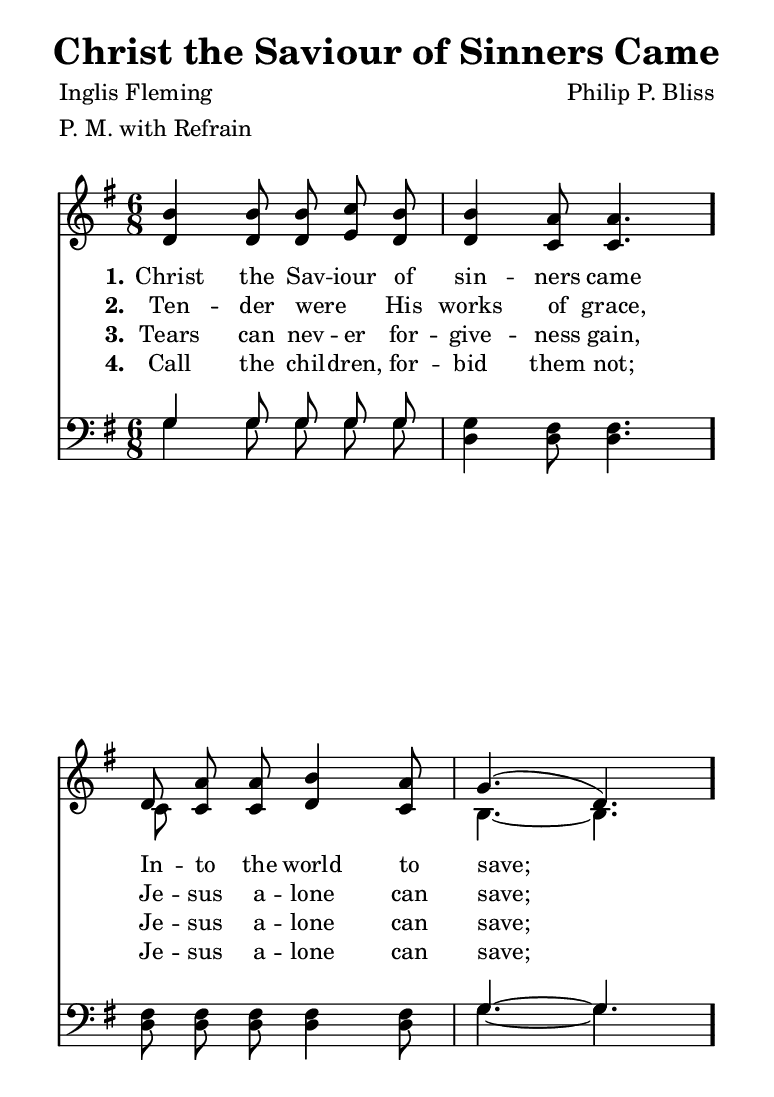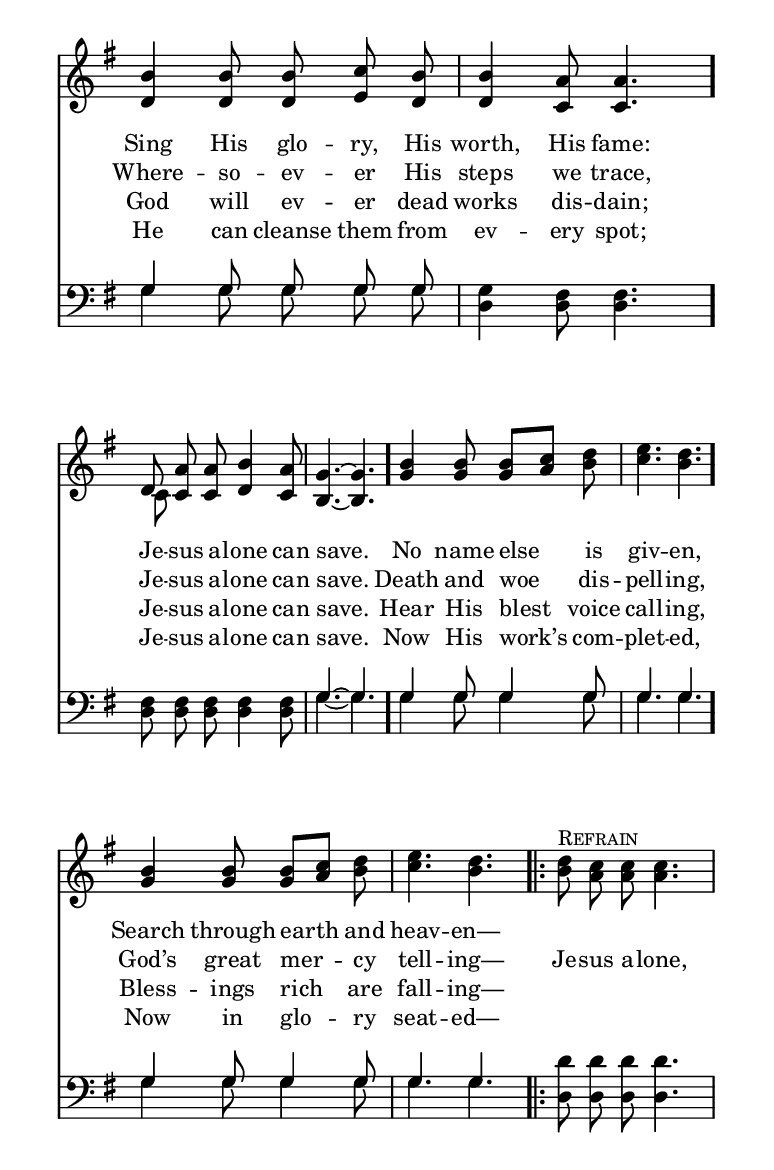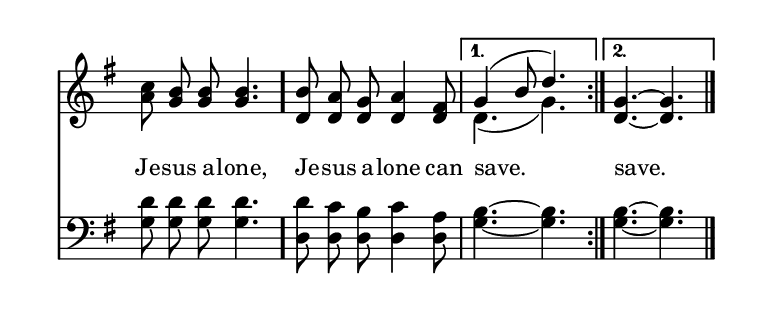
\include "common/global.ily"
\paper {
  \include "common/paper.ily"
}

\header{
  %children
  hymnnumber = "332"
  title = "Christ the Saviour of Sinners Came"
  tunename = "Wonderful Words of Life"
  meter = "P. M. with Refrain"
  poet = "Inglis Fleming" % see https://hymnary.org/text/christ_the_savior_of_sinners_came
  composer = "Philip P. Bliss" % see https://hymnary.org/tune/sing_them_over_again_to_me_bliss
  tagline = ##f
}

global = {
  \include "common/overrides.ily"
  \override Staff.TimeSignature.style = #'numbered
  \time 6/8
  \override Score.MetronomeMark.transparent = ##t % hide all fermata changes too
  \tempo 4=80
  \key g \major
  \autoBeamOff
}

patternA = { c4 c8 c c c | c4 c8 c4. }
patternB = { c8 c c c4 c8 | c4. c }
patternC = { c4 c8 c8[ c] c | c4. c }
patternD = { c4 c8 c4 c8 | c4. c }
patternE = { c8 c c c4. }
patternF = { c8 c c c4 c8 }

notesSoprano = {
\global
\relative c'' {

  \changePitch \patternA { b b b c b | b a a }
  \changePitch \patternB { d, a' a b a | g( d) }
  \changePitch \patternA { b' b b c b | b a a }
  \changePitch \patternB { d, a' a b a | g ~ g }
  \changePitch \patternC { b b b c d | e d }
  \changePitch \patternC { b b b c d | e d } \bar ".|:-||"

  \repeat volta 2 {
    \changePitch \patternE { d^\markup { \small \caps "Refrain" } c c c | c b b b }
    \changePitch \patternF { b a g a fis | }
  } \alternative {
    { g4( b8 d4.) }
    { g,4. ~ g }
  }

  \bar "|."

}
}

notesAlto = {
\global
\relative e' {

  \changePitch \patternA { d d d e d | d c c }
  \changePitch \patternB { c c c d c | b ~ b }
  \changePitch \patternA { d d d e d | d c c }
  \changePitch \patternB { c c c d c | b ~ b }
  \changePitch \patternC { g' g g a b | c b }
  \changePitch \patternC { g g g a b | c b }

  \repeat volta 2 {
    \changePitch \patternE { b a a a | a g g g }
    \changePitch \patternF { d d d d d | }
  } \alternative {
    { d4.( g) }
    { d4. ~ d }
  }

}
}

notesTenor = {
\global
\relative a {

  \changePitch \patternA { g g g g g | g fis fis }
  \changePitch \patternB { fis fis fis fis fis | g ~ g }
  \changePitch \patternA { g g g g g | g fis fis }
  \changePitch \patternB { fis fis fis fis fis | g ~ g }
  \changePitch \patternD { g g g g | g g }
  \changePitch \patternD { g g g g | g g }

  \repeat volta 2 {
    \changePitch \patternE { d' d d d | d d d d }
    \changePitch \patternF { d c b c a | }
  } \alternative {
    { b4. ~ b }
    { b4. ~ b }
  }

}
}

notesBass = {
\global
\relative f {

  \changePitch \patternA { g g g g g | d d d }
  \changePitch \patternB { d d d d d | g ~ g }
  \changePitch \patternA { g g g g g | d d d }
  \changePitch \patternB { d d d d d | g ~ g }
  \changePitch \patternD { g g g g | g g }
  \changePitch \patternD { g g g g | g g }

  \repeat volta 2 {
    \changePitch \patternE { d d d d | g g g g }
    \changePitch \patternF { d d d d d | }
  } \alternative {
    { g4. ~ g }
    { g4. ~ g }
  }

}
}

Refrain = \lyricmode {

Je -- sus a -- lone, Je -- sus a -- lone, \bar "."
Je -- sus a -- lone can save. %{HIDE>%} save. %{<HIDE%} % \bar "."
%LYRICS Jesus alone, Jesus alone,
%LYRICS Jesus alone can save.

}

wordsA = \lyricmode {
\set stanza = "1."

Christ the Sav -- iour of sin -- ners came \bar "." % original does not have line-end bars
In -- to the world to save; \bar "."
Sing His glo -- ry, His worth, His fame: \bar "."
Je -- sus a -- lone can save. \bar "."
No name else is giv -- en, \bar "."
Search through earth and heav -- en— % \bar "."

}

wordsB = \lyricmode {
\set stanza = "2."

Ten -- der were _ His works of grace,
Je -- sus a -- lone can save;
Where -- so -- ev -- er His steps we trace,
Je -- sus a -- lone can save.
Death and woe dis -- pell -- ing,
God’s great mer -- cy tell -- ing—

\Refrain

}

wordsC = \lyricmode {
\set stanza = "3."

Tears can nev -- er for -- give -- ness gain,
Je -- sus a -- lone can save;
God will ev -- er dead works dis -- dain;
Je -- sus a -- lone can save.
Hear His blest voice call -- ing,
Bless -- ings rich are fall -- ing—

}

wordsD = \lyricmode {
\set stanza = "4."

Call the chil -- dren, for -- bid them not;
Je -- sus a -- lone can save;
He can cleanse them from ev -- ery spot;
Je -- sus a -- lone can save.
Now His work’s com -- plet -- ed,
Now in glo -- ry seat -- ed—

}

\score {
  \context ChoirStaff <<
    \context Staff = upper <<
      \set Staff.autoBeaming = ##f
      \set ChoirStaff.systemStartDelimiter = #'SystemStartBar
      \set ChoirStaff.printPartCombineTexts = ##f
      \partcombine #'(2 . 11) \notesSoprano \notesAlto
      \context NullVoice = sopranos { \voiceOne << \notesSoprano >> }
      \context Lyrics = one   \lyricsto sopranos \wordsA
      \context Lyrics = two   \lyricsto sopranos \wordsB
      \context Lyrics = three \lyricsto sopranos \wordsC
      \context Lyrics = four  \lyricsto sopranos \wordsD
    >>
    \context Staff = men <<
      \set Staff.autoBeaming = ##f
      \clef bass
      \set ChoirStaff.printPartCombineTexts = ##f
      \partcombine #'(2 . 11) \notesTenor \notesBass
    >>
  >>
  \layout {
    \include "common/layout.ily"
  }
}

\score {
  \unfoldRepeats \context ChoirStaff <<
    \context Staff = upper <<
      \context Voice = sopranos { \voiceOne << \notesSoprano >> }
      \context Voice = altos { \voiceTwo << \notesAlto >> }
    >>
    \context Staff = men <<
      \context Voice = tenors { \voiceOne << \notesTenor >> }
      \context Voice = basses { \voiceTwo << \notesBass >> }
    >>
  >>
  \midi{
    \include "common/midi.ily"
  }
}



\version "2.19.49"  % necessary for upgrading to future LilyPond versions.

% vi:set et ts=2 sw=2 ai nocindent syntax=lilypond:
